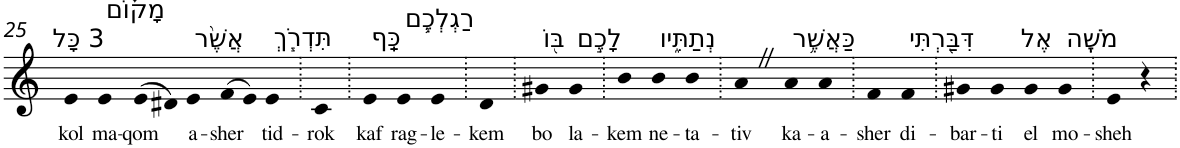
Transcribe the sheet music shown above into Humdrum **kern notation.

**kern	**text
*part1	*part1
*staff1	*staff1
*I"Piano	*
*I'Pno	*
!!LO:PB:g=z
*clefG2	*
*k[]	*
=25	=25
!LO:TX:a:t=3 כָּל	!
!	!LO:LY:b
4e	kol
!LO:TX:a:t=מָק֗וֹם	!
!	!LO:LY:b
4e	ma-
!	!LO:LY:b
(>8e	-qom
8d#X)	.
!LO:TX:a:t=אֲשֶׁ֨ר	!
!	!LO:LY:b
4e	a-
!	!LO:LY:b
(>8f	-sher
8e)	.
!LO:TX:a:t=תִּדְרֹ֧ךְ	!
!	!LO:LY:b
4e	tid-
=26.	=26.
!	!LO:LY:b
4c	-rok
=27.	=27.
!LO:TX:a:t=כַּֽף	!
!	!LO:LY:b
4e	kaf
!LO:TX:a:t=רַגְלְכֶ֛ם	!
!	!LO:LY:b
4e	rag-
!	!LO:LY:b
4e	-le-
=28.	=28.
!	!LO:LY:b
4d	-kem
=29.	=29.
!LO:TX:a:t=בּ֖וֹ	!
!	!LO:LY:b
4g#X	bo
!LO:TX:a:t=לָכֶ֣ם	!
!	!LO:LY:b
4g#	la-
=30.	=30.
!	!LO:LY:b
4b	-kem
!LO:TX:a:t=נְתַתִּ֑יו	!
!	!LO:LY:b
4b	ne-
!	!LO:LY:b
4b	-ta-
=31.	=31.
!	!LO:LY:b
4aZ	-tiv
!LO:TX:a:t=כַּאֲשֶׁ֥ר	!
!	!LO:LY:b
4a	ka-
!	!LO:LY:b
4a	-a-
=32.	=32.
!	!LO:LY:b
4f	-sher
!LO:TX:a:t=דִּבַּ֖רְתִּי	!
!	!LO:LY:b
4f	di-
=33.	=33.
!	!LO:LY:b
4g#X	-bar-
!	!LO:LY:b
4g#	-ti
!LO:TX:a:t=אֶל	!
!	!LO:LY:b
4g#	el
!LO:TX:a:t=מֹשֶֽׁה	!
!	!LO:LY:b
4g#	mo-
=34.	=34.
!	!LO:LY:b
4e	-sheh
4r	.
=.	=.
*-	*-
